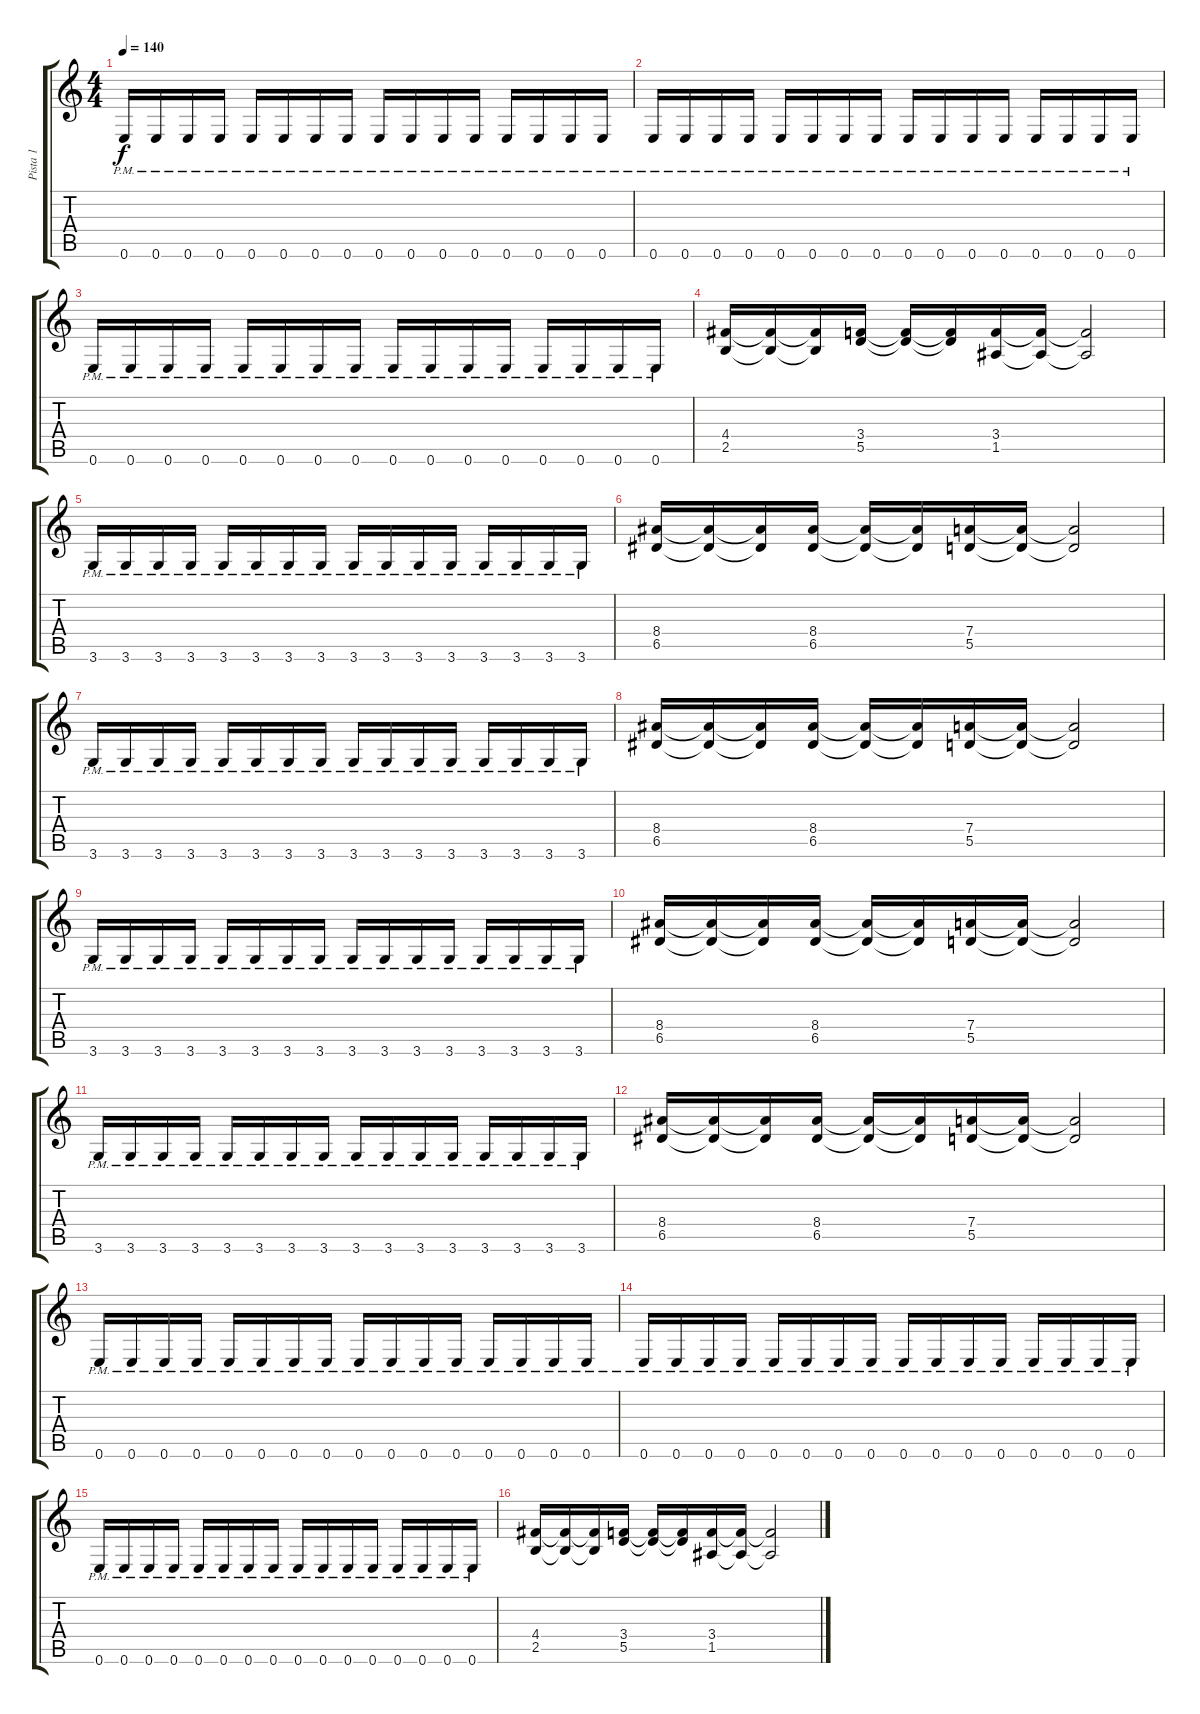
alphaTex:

\track ("Pista 1" "Pista 1") {instrument distortionguitar}
\staff {score tabs}
\tuning (E4 B3 G3 D3 A2 E2) {hide}
\ts (4 4)
\tempo 140
\clef g2
\ks c
0.6{pm}.16{dy f} 0.6{pm}.16 0.6{pm}.16 0.6{pm}.16 0.6{pm}.16 0.6{pm}.16 0.6{pm}.16 0.6{pm}.16 0.6{pm}.16 0.6{pm}.16 0.6{pm}.16 0.6{pm}.16 0.6{pm}.16 0.6{pm}.16 0.6{pm}.16 0.6{pm}.16 |
0.6{pm}.16 0.6{pm}.16 0.6{pm}.16 0.6{pm}.16 0.6{pm}.16 0.6{pm}.16 0.6{pm}.16 0.6{pm}.16 0.6{pm}.16 0.6{pm}.16 0.6{pm}.16 0.6{pm}.16 0.6{pm}.16 0.6{pm}.16 0.6{pm}.16 0.6{pm}.16 |
0.6{pm}.16 0.6{pm}.16 0.6{pm}.16 0.6{pm}.16 0.6{pm}.16 0.6{pm}.16 0.6{pm}.16 0.6{pm}.16 0.6{pm}.16 0.6{pm}.16 0.6{pm}.16 0.6{pm}.16 0.6{pm}.16 0.6{pm}.16 0.6{pm}.16 0.6{pm}.16 |
(4.4 2.5).16 (4.4{t} 2.5{t}).16 (4.4{t} 2.5{t}).16 (3.4 5.5).16 (3.4{t} 5.5{t}).16 (3.4{t} 5.5{t}).16 (3.4 1.5).16 (3.4{t} 1.5{t}).16 (3.4{t} 1.5{t}).2 |
3.6{pm}.16 3.6{pm}.16 3.6{pm}.16 3.6{pm}.16 3.6{pm}.16 3.6{pm}.16 3.6{pm}.16 3.6{pm}.16 3.6{pm}.16 3.6{pm}.16 3.6{pm}.16 3.6{pm}.16 3.6{pm}.16 3.6{pm}.16 3.6{pm}.16 3.6{pm}.16 |
(8.4 6.5).16 (8.4{t} 6.5{t}).16 (8.4{t} 6.5{t}).16 (8.4 6.5).16 (8.4{t} 6.5{t}).16 (8.4{t} 6.5{t}).16 (7.4 5.5).16 (7.4{t} 5.5{t}).16 (7.4{t} 5.5{t}).2 |
3.6{pm}.16 3.6{pm}.16 3.6{pm}.16 3.6{pm}.16 3.6{pm}.16 3.6{pm}.16 3.6{pm}.16 3.6{pm}.16 3.6{pm}.16 3.6{pm}.16 3.6{pm}.16 3.6{pm}.16 3.6{pm}.16 3.6{pm}.16 3.6{pm}.16 3.6{pm}.16 |
(8.4 6.5).16 (8.4{t} 6.5{t}).16 (8.4{t} 6.5{t}).16 (8.4 6.5).16 (8.4{t} 6.5{t}).16 (8.4{t} 6.5{t}).16 (7.4 5.5).16 (7.4{t} 5.5{t}).16 (7.4{t} 5.5{t}).2 |
3.6{pm}.16 3.6{pm}.16 3.6{pm}.16 3.6{pm}.16 3.6{pm}.16 3.6{pm}.16 3.6{pm}.16 3.6{pm}.16 3.6{pm}.16 3.6{pm}.16 3.6{pm}.16 3.6{pm}.16 3.6{pm}.16 3.6{pm}.16 3.6{pm}.16 3.6{pm}.16 |
(8.4 6.5).16 (8.4{t} 6.5{t}).16 (8.4{t} 6.5{t}).16 (8.4 6.5).16 (8.4{t} 6.5{t}).16 (8.4{t} 6.5{t}).16 (7.4 5.5).16 (7.4{t} 5.5{t}).16 (7.4{t} 5.5{t}).2 |
3.6{pm}.16 3.6{pm}.16 3.6{pm}.16 3.6{pm}.16 3.6{pm}.16 3.6{pm}.16 3.6{pm}.16 3.6{pm}.16 3.6{pm}.16 3.6{pm}.16 3.6{pm}.16 3.6{pm}.16 3.6{pm}.16 3.6{pm}.16 3.6{pm}.16 3.6{pm}.16 |
(8.4 6.5).16 (8.4{t} 6.5{t}).16 (8.4{t} 6.5{t}).16 (8.4 6.5).16 (8.4{t} 6.5{t}).16 (8.4{t} 6.5{t}).16 (7.4 5.5).16 (7.4{t} 5.5{t}).16 (7.4{t} 5.5{t}).2 |
0.6{pm}.16 0.6{pm}.16 0.6{pm}.16 0.6{pm}.16 0.6{pm}.16 0.6{pm}.16 0.6{pm}.16 0.6{pm}.16 0.6{pm}.16 0.6{pm}.16 0.6{pm}.16 0.6{pm}.16 0.6{pm}.16 0.6{pm}.16 0.6{pm}.16 0.6{pm}.16 |
0.6{pm}.16 0.6{pm}.16 0.6{pm}.16 0.6{pm}.16 0.6{pm}.16 0.6{pm}.16 0.6{pm}.16 0.6{pm}.16 0.6{pm}.16 0.6{pm}.16 0.6{pm}.16 0.6{pm}.16 0.6{pm}.16 0.6{pm}.16 0.6{pm}.16 0.6{pm}.16 |
0.6{pm}.16 0.6{pm}.16 0.6{pm}.16 0.6{pm}.16 0.6{pm}.16 0.6{pm}.16 0.6{pm}.16 0.6{pm}.16 0.6{pm}.16 0.6{pm}.16 0.6{pm}.16 0.6{pm}.16 0.6{pm}.16 0.6{pm}.16 0.6{pm}.16 0.6{pm}.16 |
(4.4 2.5).16 (4.4{t} 2.5{t}).16 (4.4{t} 2.5{t}).16 (3.4 5.5).16 (3.4{t} 5.5{t}).16 (3.4{t} 5.5{t}).16 (3.4 1.5).16 (3.4{t} 1.5{t}).16 (3.4{t} 1.5{t}).2
